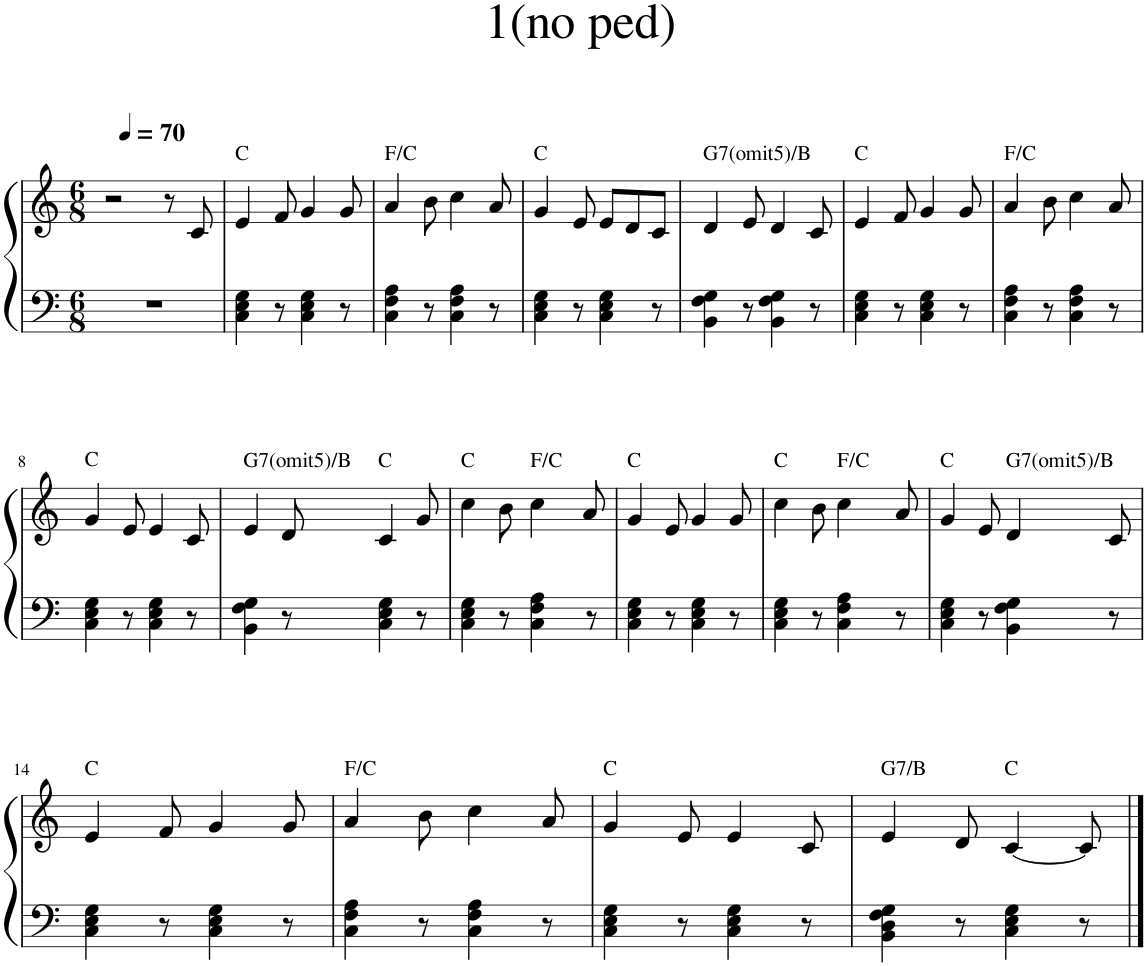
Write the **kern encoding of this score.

**kern	**kern
*part1	*part1
*staff2	*staff1
*I"Piano	*
*I'Pno.	*
*clefF4	*clefG2
*k[]	*k[]
*M6/8	*M6/8
=1	=1
2.r	2r
.	8r
*	*MM70
.	8c/
=2	=2
!	!LO:TX:a:t=C
4C\ 4E\ 4G\	4e/
8r	8f/
4C\ 4E\ 4G\	4g/
8r	8g/
=3	=3
!	!LO:TX:a:t=F/C
4C\ 4F\ 4A\	4a/
8r	8b\
4C\ 4F\ 4A\	4cc\
8r	8a/
=4	=4
!	!LO:TX:a:t=C
4C\ 4E\ 4G\	4g/
8r	8e/
4C\ 4E\ 4G\	8e/L
.	8d/
8r	8c/J
=5	=5
!	!LO:TX:a:t=G7(omit5)/B
4BB\ 4F\ 4G\	4d/
8r	8e/
4BB\ 4F\ 4G\	4d/
8r	8c/
=6	=6
!	!LO:TX:a:t=C
4C\ 4E\ 4G\	4e/
8r	8f/
4C\ 4E\ 4G\	4g/
8r	8g/
=7	=7
!	!LO:TX:a:t=F/C
4C\ 4F\ 4A\	4a/
8r	8b\
4C\ 4F\ 4A\	4cc\
8r	8a/
!!LO:LB:g=z
=8	=8
!	!LO:TX:a:t=C
4C\ 4E\ 4G\	4g/
8r	8e/
4C\ 4E\ 4G\	4e/
8r	8c/
=9	=9
!	!LO:TX:a:t=G7(omit5)/B
4BB\ 4F\ 4G\	4e/
8r	8d/
!	!LO:TX:a:t=C
4C\ 4E\ 4G\	4c/
8r	8g/
=10	=10
!	!LO:TX:a:t=C
4C\ 4E\ 4G\	4cc\
8r	8b\
!	!LO:TX:a:t=F/C
4C\ 4F\ 4A\	4cc\
8r	8a/
=11	=11
!	!LO:TX:a:t=C
4C\ 4E\ 4G\	4g/
8r	8e/
4C\ 4E\ 4G\	4g/
8r	8g/
=12	=12
!	!LO:TX:a:t=C
4C\ 4E\ 4G\	4cc\
8r	8b\
!	!LO:TX:a:t=F/C
4C\ 4F\ 4A\	4cc\
8r	8a/
=13	=13
!	!LO:TX:a:t=C
4C\ 4E\ 4G\	4g/
8r	8e/
!	!LO:TX:a:t=G7(omit5)/B
4BB\ 4F\ 4G\	4d/
8r	8c/
!!LO:LB:g=z
=14	=14
!	!LO:TX:a:t=C
4C\ 4E\ 4G\	4e/
8r	8f/
4C\ 4E\ 4G\	4g/
8r	8g/
=15	=15
!	!LO:TX:a:t=F/C
4C\ 4F\ 4A\	4a/
8r	8b\
4C\ 4F\ 4A\	4cc\
8r	8a/
=16	=16
!	!LO:TX:a:t=C
4C\ 4E\ 4G\	4g/
8r	8e/
4C\ 4E\ 4G\	4e/
8r	8c/
=17	=17
!	!LO:TX:a:t=G7/B
4BB\ 4D\ 4F\ 4G\	4e/
8r	8d/
!	!LO:TX:a:t=C
4C\ 4E\ 4G\	[4c/
8r	8c/]
==	==
*-	*-
